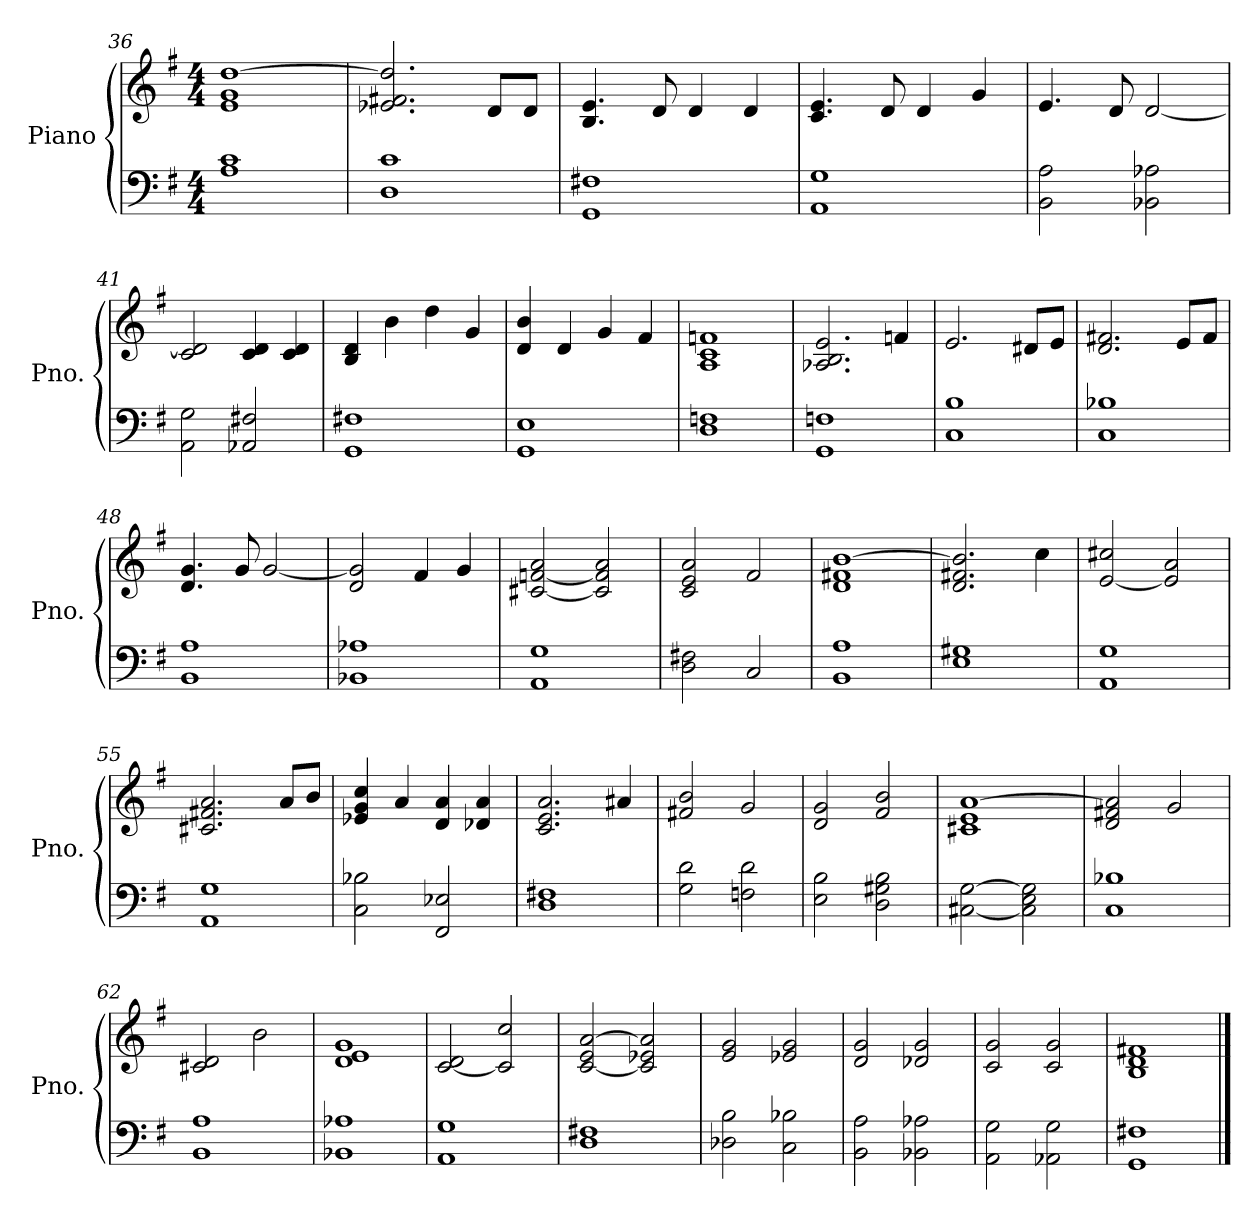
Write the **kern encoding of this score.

**kern	**kern
*part1	*part1
*staff2	*staff1
*I"Piano	*
*I'Pno.	*
*clefF4	*clefG2
*k[f#]	*k[f#]
*M4/4	*M4/4
=36	=36
1A 1c	1e 1g [1dd
=37	=37
1D 1c	2.e-X/ 2.f#X/ 2.dd/]
.	8d/L
.	8d/J
=38	=38
1GG 1F#X	4.B/ 4.e/
.	8d/
.	4d/
.	4d/
!!LO:LB:g=z
=39	=39
1AA 1G	4.c/ 4.e/
.	8d/
.	4d/
.	4g/
=40	=40
2BB\ 2A\	4.e/
.	8d/
2BB-X\ 2A-X\	[2d/
=41	=41
2AA\ 2G\	2c/ 2d/]
2AA-X/ 2F#X/	4c/ 4d/
.	4c/ 4d/
=42	=42
1GG 1F#X	4B/ 4d/
.	4b\
.	4dd\
.	4g/
=43	=43
1GG 1E	4d/ 4b/
.	4d/
.	4g/
.	4f#/
=44	=44
1D 1Fn	1A 1c 1fn
=45	=45
1GG 1Fn	2.A-X/ 2.B/ 2.e/
.	4fn/
=46	=46
1C 1B	2.e/
.	8d#X/L
.	8e/J
=47	=47
1C 1B-X	2.d/ 2.f#X/
.	8e/L
.	8f#/J
!!LO:PB:g=z
=48	=48
1BB 1A	4.d/ 4.g/
.	8g/
.	[2g/
=49	=49
1BB-X 1A-X	2d/ 2g/]
.	4f#/
.	4g/
=50	=50
1AA 1G	[2c#X/ [2fn/ 2a/
.	2c#/] 2f/] 2a/
=51	=51
2D\ 2F#X\	2c/ 2e/ 2a/
2C/	2f#/
=52	=52
1BB 1A	1d 1f#X [1b
=53	=53
1E 1G#X	2.d/ 2.f#X/ 2.b/]
.	4cc\
=54	=54
1AA 1G	[2e/ 2cc#X/
.	2e/] 2a/
=55	=55
1AA 1G	2.c#X/ 2.f#X/ 2.a/
.	8a/L
.	8b/J
=56	=56
2C\ 2B-X\	4e-X/ 4g/ 4cc/
.	4a/
2FF#/ 2E-X/	4d/ 4a/
.	4d-X/ 4a/
=57	=57
1D 1F#X	2.c/ 2.e/ 2.a/
.	4a#X/
!!LO:LB:g=z
=58	=58
2G\ 2d\	2f#X/ 2b/
2Fn\ 2d\	2g/
=59	=59
2E\ 2B\	2d/ 2g/
2D\ 2G#X\ 2B\	2f#/ 2b/
=60	=60
[2C#X\ [2G\	1c#X 1e [1a
2C#\] 2E\ 2G\]	.
=61	=61
1C 1B-X	2d/ 2f#X/ 2a/]
.	2g/
=62	=62
1BB 1A	2c#X/ 2d/
.	2b\
=63	=63
1BB-X 1A-X	1d 1e 1g
=64	=64
1AA 1G	[2c/ 2d/
.	2c/] 2cc/
=65	=65
1D 1F#X	[2c/ 2e/ [2a/
.	2c/] 2e-X/ 2a/]
=66	=66
2D-X\ 2B\	2e/ 2g/
2C\ 2B-X\	2e-X/ 2g/
=67	=67
2BB\ 2A\	2d/ 2g/
2BB-X\ 2A-X\	2d-X/ 2g/
!!LO:LB:g=z
=68	=68
2AA\ 2G\	2c/ 2g/
2AA-X\ 2G\	2c/ 2g/
=69	=69
1GG 1F#X	1B 1d 1f#X
==	==
*-	*-
